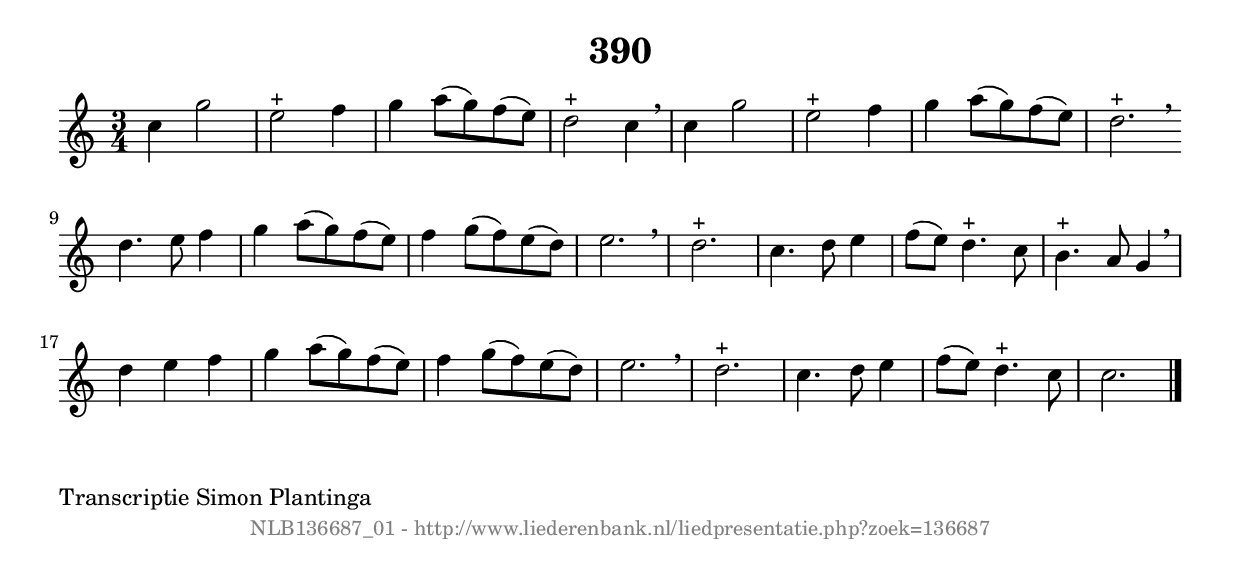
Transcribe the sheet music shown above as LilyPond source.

%
% produced by wce2krn 1.64 (7 June 2014)
%
\version"2.16"
#(append! paper-alist '(("long" . (cons (* 210 mm) (* 2000 mm)))))
#(set-default-paper-size "long")
sb = {\breathe}
mBreak = {\breathe }
bBreak = {\breathe }
x = {\once\override NoteHead #'style = #'cross }
gl=\glissando
itime={\override Staff.TimeSignature #'stencil = ##f }
ficta = {\once\set suggestAccidentals = ##t}
fine = {\once\override Score.RehearsalMark #'self-alignment-X = #1 \mark \markup {\italic{Fine}}}
dc = {\once\override Score.RehearsalMark #'self-alignment-X = #1 \mark \markup {\italic{D.C.}}}
dcf = {\once\override Score.RehearsalMark #'self-alignment-X = #1 \mark \markup {\italic{D.C. al Fine}}}
dcc = {\once\override Score.RehearsalMark #'self-alignment-X = #1 \mark \markup {\italic{D.C. al Coda}}}
ds = {\once\override Score.RehearsalMark #'self-alignment-X = #1 \mark \markup {\italic{D.S.}}}
dsf = {\once\override Score.RehearsalMark #'self-alignment-X = #1 \mark \markup {\italic{D.S. al Fine}}}
dsc = {\once\override Score.RehearsalMark #'self-alignment-X = #1 \mark \markup {\italic{D.S. al Coda}}}
pv = {\set Score.repeatCommands = #'((volta "1"))}
sv = {\set Score.repeatCommands = #'((volta "2"))}
tv = {\set Score.repeatCommands = #'((volta "3"))}
qv = {\set Score.repeatCommands = #'((volta "4"))}
xv = {\set Score.repeatCommands = #'((volta #f))}
\header{ tagline = ""
title = "390"
}
\score {{
\key c \major
\relative g'
{
\set melismaBusyProperties = #'()
\time 3/4
\tempo 4=120
\override Score.MetronomeMark #'transparent = ##t
\override Score.RehearsalMark #'break-visibility = #(vector #t #t #f)
c4 g'2 | e2^"+" f4 | g4 a8( g8) f8( e8) | d2^"+" c4 \sb | c4 g'2 | e2^"+" f4 | g4 a8( g8) f8( e8) | d2.^"+" \bar ":|:" \bBreak
d4. e8 f4 | g4 a8( g8) f8( e8) | f4 g8( f8) e8( d8) | e2. \sb | d2.^"+" | c4. d8 e4 | f8( e8) d4.^"+" c8 | b4.^"+" a8 g4 | \mBreak \bar "|"
d'4 e4 f4 | g4 a8( g8) f8( e8) | f4 g8( f8) e8( d8) | e2. \sb | d2.^"+" | c4. d8 e4 | f8( e8) d4.^"+" c8 | c2. \bar "|."
 }}
 \midi { }
 \layout {
            indent = 0.0\cm
}
}
\markup { \wordwrap-string #" 
Transcriptie Simon Plantinga
"}
\markup { \vspace #0 } \markup { \with-color #grey \fill-line { \center-column { \smaller "NLB136687_01 - http://www.liederenbank.nl/liedpresentatie.php?zoek=136687" } } }
